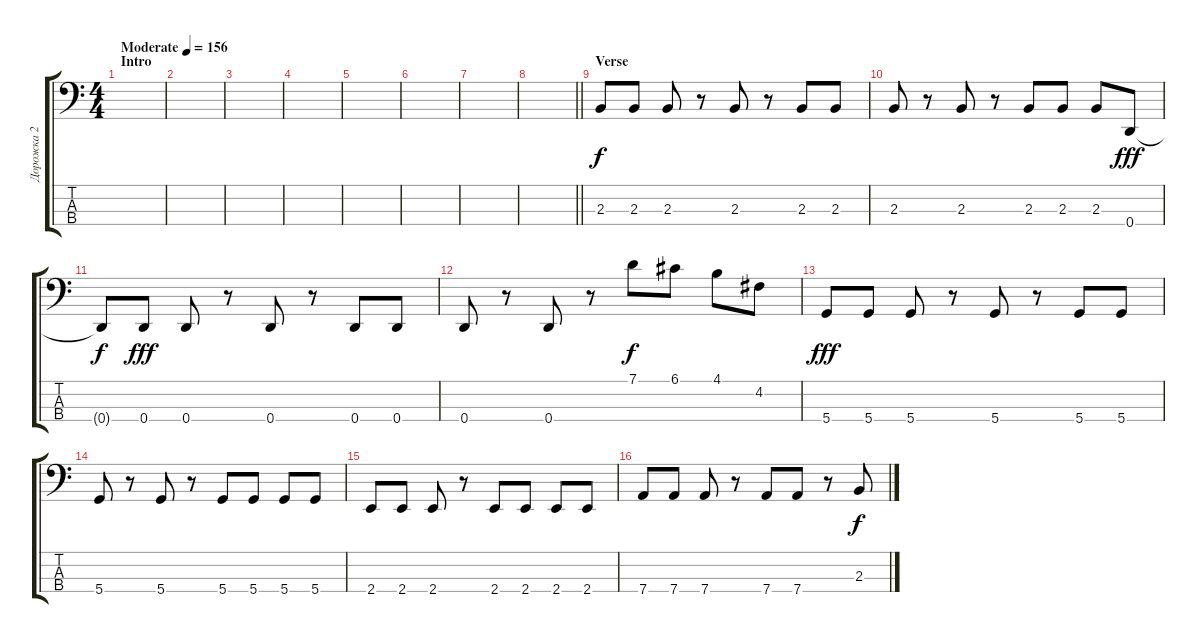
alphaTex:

\track ("Дорожка 2" "Дорожка 2") {instrument electricbassfinger}
\staff {score tabs}
\tuning (G2 D2 A1 D1) {hide}
\ts (4 4)
\section ("" "Intro")
\tempo (156 "Moderate")
\clef f4
\ks c
|
|
|
|
|
|
|
\barLineRight lightlight
|
\section ("" "Verse")
2.3.8 2.3.8 2.3.8 r.8 2.3.8 r.8 2.3.8 2.3.8 |
2.3.8 r.8 2.3.8 r.8 2.3.8 2.3.8 2.3.8 0.4.8{dy fff} |
0.4{t}.8{dy f} 0.4.8{dy fff} 0.4.8 r.8 0.4.8 r.8 0.4.8 0.4.8 |
0.4.8 r.8 0.4.8 r.8 7.1.8{dy f} 6.1.8 4.1.8 4.2.8 |
5.4.8{dy fff} 5.4.8 5.4.8 r.8 5.4.8 r.8 5.4.8 5.4.8 |
5.4.8 r.8 5.4.8 r.8 5.4.8 5.4.8 5.4.8 5.4.8 |
2.4.8 2.4.8 2.4.8 r.8 2.4.8 2.4.8 2.4.8 2.4.8 |
7.4.8 7.4.8 7.4.8 r.8 7.4.8 7.4.8 r.8 2.3.8{dy f}
